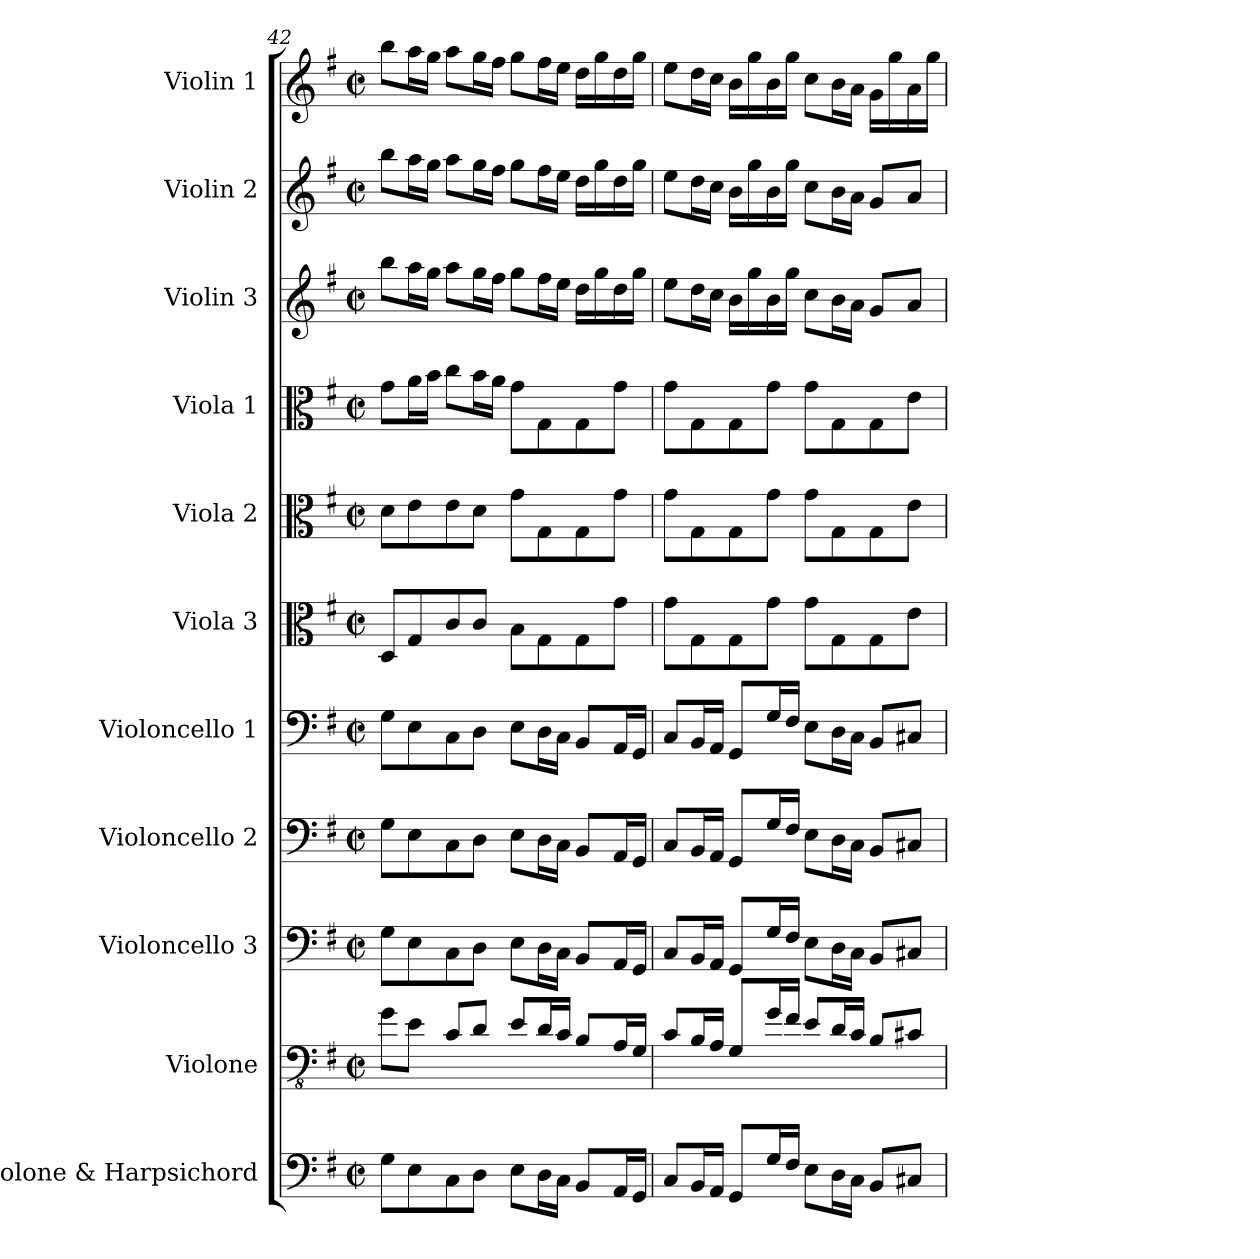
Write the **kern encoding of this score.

**kern	**kern	**kern	**kern	**kern	**kern	**kern	**kern	**kern	**kern	**kern
*part11	*part10	*part9	*part8	*part7	*part6	*part5	*part4	*part3	*part2	*part1
*staff11	*staff10	*staff9	*staff8	*staff7	*staff6	*staff5	*staff4	*staff3	*staff2	*staff1
*I"Violone &amp; Harpsichord	*I"Violone	*I"Violoncello 3	*I"Violoncello 2	*I"Violoncello 1	*I"Viola 3	*I"Viola 2	*I"Viola 1	*I"Violin 3	*I"Violin 2	*I"Violin 1
*I'Vne. &amp; Hch.	*I'Vne.	*I'Vc. 3	*I'Vc. 2	*I'Vc. 1	*I'Vla. 3	*I'Vla. 2	*I'Vla. 1	*I'Vln. 3	*I'Vln. 2	*I'Vln. 1
*clefF4	*clefFv4	*clefF4	*clefF4	*clefF4	*clefC3	*clefC3	*clefC3	*clefG2	*clefG2	*clefG2
*	*ITrd7c12	*	*	*	*	*	*	*	*	*
*k[f#]	*k[f#]	*k[f#]	*k[f#]	*k[f#]	*k[f#]	*k[f#]	*k[f#]	*k[f#]	*k[f#]	*k[f#]
*M4/4	*M4/4	*M4/4	*M4/4	*M4/4	*M4/4	*M4/4	*M4/4	*M4/4	*M4/4	*M4/4
*met(c|)	*met(c|)	*met(c|)	*met(c|)	*met(c|)	*met(c|)	*met(c|)	*met(c|)	*met(c|)	*met(c|)	*met(c|)
=42	=42	=42	=42	=42	=42	=42	=42	=42	=42	=42
8G\L	8GG\L	8G\L	8G\L	8G\L	8D/L	8d\L	8g\L	8bb\L	8bb\L	8bb\L
8E\	8EE\J	8E\	8E\	8E\	8G/	8e\	16a\L	16aa\L	16aa\L	16aa\L
.	.	.	.	.	.	.	16b\JJ	16gg\JJ	16gg\JJ	16gg\JJ
8C\	8CC/L	8C\	8C\	8C\	8c/	8e\	8cc\L	8aa\L	8aa\L	8aa\L
8D\J	8DD/J	8D\J	8D\J	8D\J	8c/J	8d\J	16b\L	16gg\L	16gg\L	16gg\L
.	.	.	.	.	.	.	16a\JJ	16ff#\JJ	16ff#\JJ	16ff#\JJ
8E\L	8EE/L	8E\L	8E\L	8E\L	8B\L	8g\L	8g\L	8gg\L	8gg\L	8gg\L
16D\L	16DD/L	16D\L	16D\L	16D\L	8G\	8G\	8G\	16ff#\L	16ff#\L	16ff#\L
16C\JJ	16CC/JJ	16C\JJ	16C\JJ	16C\JJ	.	.	.	16ee\JJ	16ee\JJ	16ee\JJ
8BB/L	8BBB/L	8BB/L	8BB/L	8BB/L	8G\	8G\	8G\	16dd\LL	16dd\LL	16dd\LL
.	.	.	.	.	.	.	.	16gg\	16gg\	16gg\
16AA/L	16AAA/L	16AA/L	16AA/L	16AA/L	8g\J	8g\J	8g\J	16dd\	16dd\	16dd\
16GG/JJ	16GGG/JJ	16GG/JJ	16GG/JJ	16GG/JJ	.	.	.	16gg\JJ	16gg\JJ	16gg\JJ
=43	=43	=43	=43	=43	=43	=43	=43	=43	=43	=43
8C/L	8CC/L	8C/L	8C/L	8C/L	8g\L	8g\L	8g\L	8ee\L	8ee\L	8ee\L
16BB/L	16BBB/L	16BB/L	16BB/L	16BB/L	8G\	8G\	8G\	16dd\L	16dd\L	16dd\L
16AA/JJ	16AAA/JJ	16AA/JJ	16AA/JJ	16AA/JJ	.	.	.	16cc\JJ	16cc\JJ	16cc\JJ
8GG/L	8GGG/L	8GG/L	8GG/L	8GG/L	8G\	8G\	8G\	16b\LL	16b\LL	16b\LL
.	.	.	.	.	.	.	.	16gg\	16gg\	16gg\
16G/L	16GG/L	16G/L	16G/L	16G/L	8g\J	8g\J	8g\J	16b\	16b\	16b\
16F#/JJ	16FF#/JJ	16F#/JJ	16F#/JJ	16F#/JJ	.	.	.	16gg\JJ	16gg\JJ	16gg\JJ
8E\L	8EE/L	8E\L	8E\L	8E\L	8g\L	8g\L	8g\L	8cc\L	8cc\L	8cc\L
16D\L	16DD/L	16D\L	16D\L	16D\L	8G\	8G\	8G\	16b\L	16b\L	16b\L
16C\JJ	16CC/JJ	16C\JJ	16C\JJ	16C\JJ	.	.	.	16a\JJ	16a\JJ	16a\JJ
8BB/L	8BBB/L	8BB/L	8BB/L	8BB/L	8G\	8G\	8G\	8g/L	8g/L	16g\LL
.	.	.	.	.	.	.	.	.	.	16gg\
8C#X/J	8CC#X/J	8C#X/J	8C#X/J	8C#X/J	8e\J	8e\J	8e\J	8a/J	8a/J	16a\
.	.	.	.	.	.	.	.	.	.	16gg\JJ
=	=	=	=	=	=	=	=	=	=	=
*-	*-	*-	*-	*-	*-	*-	*-	*-	*-	*-
